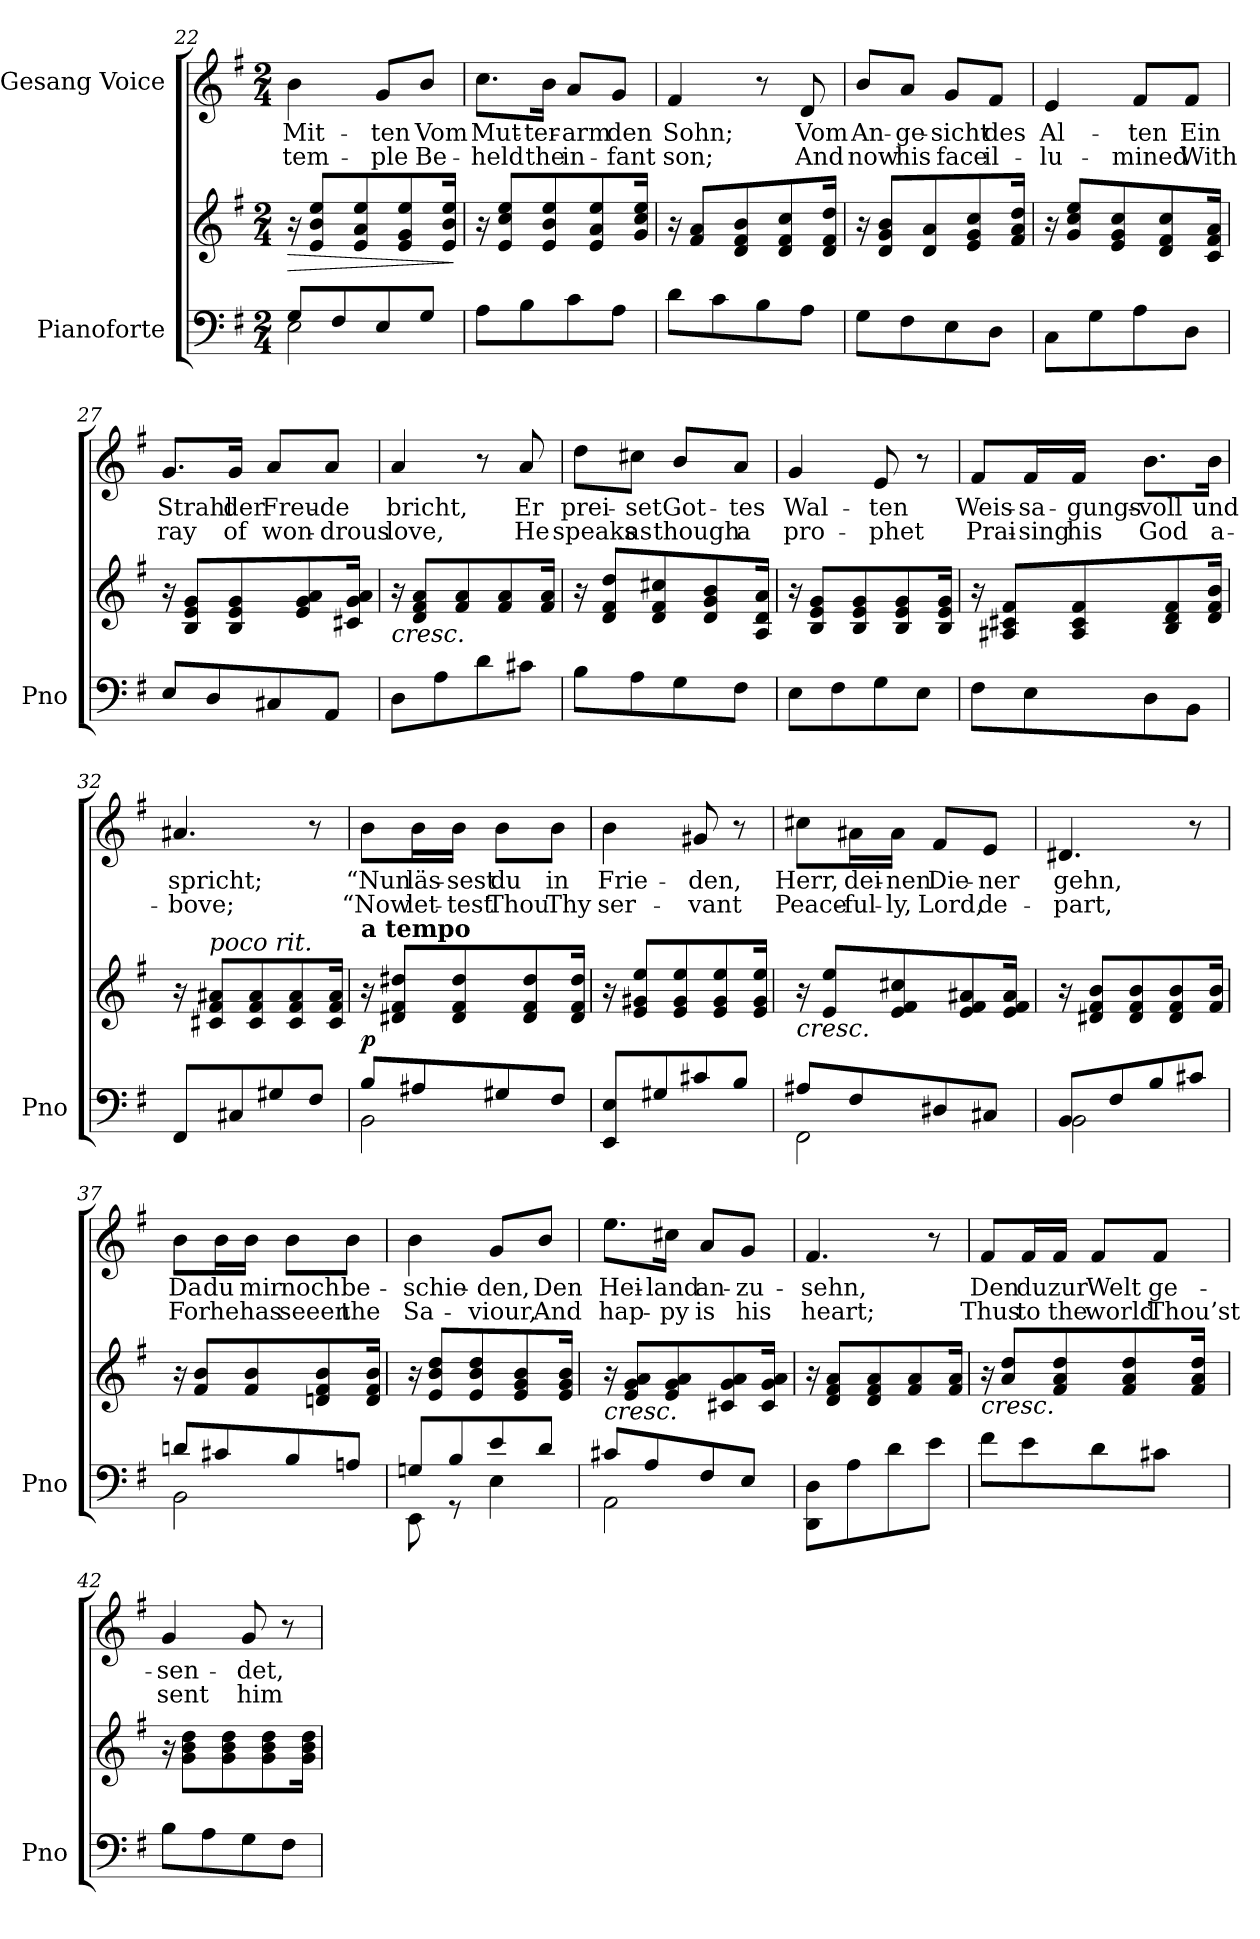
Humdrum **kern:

**kern	**kern	**dynam	**kern	**text	**text
*part2	*part2	*part2	*part1	*part1	*part1
*staff3	*staff2	*staff2/3	*staff1	*staff1	*staff1
*I"Pianoforte	*	*	*I"Gesang Voice	*	*
*I'Pno	*	*	*	*	*
*clefF4	*clefG2	*	*clefG2	*	*
*k[f#]	*k[f#]	*	*k[f#]	*	*
*M2/4	*M2/4	*	*M2/4	*	*
=22	=22	=22	=22	=22	=22
*^	*	*	*	*	*
!	!	!	!LO:HP:b	!	!LO:LY:b	!LO:LY:b
8G/L	2E\	16r	>	4b\	Mit-	tem-
.	.	8e/ 8b/ 8ee/L	.	.	.	.
8F#/	.	.	.	.	.	.
.	.	8e/ 8a/ 8ee/	.	.	.	.
!	!	!	!	!	!LO:LY:b	!LO:LY:b
8E/	.	.	.	8g/L	-ten	-ple
.	.	8e/ 8g/ 8ee/	.	.	.	.
!	!	!	!	!	!LO:LY:b	!LO:LY:b
8G/J	.	.	.	8b/J	Vom	Be-
.	.	16e/ 16b/ 16ee/Jk	.	.	.	.
*v	*v	*	*	*	*	*
.	.	]	.	.	.
=23	=23	=23	=23	=23	=23
!	!	!	!	!LO:LY:b	!LO:LY:b
8A\L	16r	.	8.cc\L	Mut-	-held
.	8e/ 8cc/ 8ee/L	.	.	.	.
8B\	.	.	.	.	.
!	!	!	!	!LO:LY:b	!LO:LY:b
.	8e/ 8b/ 8ee/	.	16b\Jk	-ter-	the
!	!	!	!	!LO:LY:b	!LO:LY:b
8c\	.	.	8a/L	-arm	in-
.	8e/ 8a/ 8ee/	.	.	.	.
!	!	!	!	!LO:LY:b	!LO:LY:b
8A\J	.	.	8g/J	den	-fant
.	16g/ 16cc/ 16ee/Jk	.	.	.	.
=24	=24	=24	=24	=24	=24
!	!	!	!	!LO:LY:b	!LO:LY:b
8d\L	16r	.	4f#/	Sohn;	son;
.	8f#/ 8a/L	.	.	.	.
8c\	.	.	.	.	.
.	8d/ 8f#/ 8b/	.	.	.	.
8B\	.	.	8r	.	.
.	8d/ 8f#/ 8cc/	.	.	.	.
!	!	!	!	!LO:LY:b	!LO:LY:b
8A\J	.	.	8d/	Vom	And
.	16d/ 16f#/ 16dd/Jk	.	.	.	.
=25	=25	=25	=25	=25	=25
!	!	!	!	!LO:LY:b	!LO:LY:b
8G\L	16r	.	8b/L	An-	now
.	8d/ 8g/ 8b/L	.	.	.	.
!	!	!	!	!LO:LY:b	!LO:LY:b
8F#\	.	.	8a/J	-ge-	his
.	8d/ 8a/	.	.	.	.
!	!	!	!	!LO:LY:b	!LO:LY:b
8E\	.	.	8g/L	-sicht	face
.	8e/ 8g/ 8cc/	.	.	.	.
!	!	!	!	!LO:LY:b	!LO:LY:b
8D\J	.	.	8f#/J	des	il-
.	16f#/ 16a/ 16dd/Jk	.	.	.	.
!!LO:LB:g=z
=26	=26	=26	=26	=26	=26
!	!	!	!	!LO:LY:b	!LO:LY:b
8C\L	16r	.	4e/	Al-	-lu-
.	8g/ 8cc/ 8ee/L	.	.	.	.
8G\	.	.	.	.	.
.	8e/ 8g/ 8cc/	.	.	.	.
!	!	!	!	!LO:LY:b	!LO:LY:b
8A\	.	.	8f#/L	-ten	-mined
.	8d/ 8f#/ 8cc/	.	.	.	.
!	!	!	!	!LO:LY:b	!LO:LY:b
8D\J	.	.	8f#/J	Ein	With
.	16c/ 16f#/ 16a/Jk	.	.	.	.
=27	=27	=27	=27	=27	=27
!	!	!	!	!LO:LY:b	!LO:LY:b
8E/L	16r	.	8.g/L	Strahl	ray
.	8B/ 8e/ 8g/L	.	.	.	.
8D/	.	.	.	.	.
!	!	!	!	!LO:LY:b	!LO:LY:b
.	8B/ 8e/ 8g/	.	16g/Jk	der	of
!	!	!	!	!LO:LY:b	!LO:LY:b
8C#X/	.	.	8a/L	Freu-	won-
.	8e/ 8g/ 8a/	.	.	.	.
!	!	!	!	!LO:LY:b	!LO:LY:b
8AA/J	.	.	8a/J	-de	-drous
.	16c#X/ 16g/ 16a/Jk	.	.	.	.
=28	=28	=28	=28	=28	=28
!	!LO:TX:b:i:t=cresc.	!	!	!	!
!	!	!	!	!LO:LY:b	!LO:LY:b
8D\L	16r	.	4a/	bricht,	love,
.	8d/ 8f#/ 8a/L	.	.	.	.
8A\	.	.	.	.	.
.	8f#/ 8a/	.	.	.	.
8d\	.	.	8r	.	.
.	8f#/ 8a/	.	.	.	.
!	!	!	!	!LO:LY:b	!LO:LY:b
8c#X\J	.	.	8a/	Er	He
.	16f#/ 16a/Jk	.	.	.	.
=29	=29	=29	=29	=29	=29
!	!	!	!	!LO:LY:b	!LO:LY:b
8B\L	16r	.	8dd\L	prei-	speaks
.	8d/ 8f#/ 8dd/L	.	.	.	.
!	!	!	!	!LO:LY:b	!LO:LY:b
8A\	.	.	8cc#X\J	-set	as
.	8d/ 8f#/ 8cc#X/	.	.	.	.
!	!	!	!	!LO:LY:b	!LO:LY:b
8G\	.	.	8b/L	Got-	though
.	8d/ 8g/ 8b/	.	.	.	.
!	!	!	!	!LO:LY:b	!LO:LY:b
8F#\J	.	.	8a/J	-tes	a
.	16A/ 16d/ 16a/Jk	.	.	.	.
=30	=30	=30	=30	=30	=30
!	!	!	!	!LO:LY:b	!LO:LY:b
8E\L	16r	.	4g/	Wal-	pro-
.	8B/ 8e/ 8g/L	.	.	.	.
8F#\	.	.	.	.	.
.	8B/ 8e/ 8g/	.	.	.	.
!	!	!	!	!LO:LY:b	!LO:LY:b
8G\	.	.	8e/	-ten	-phet
.	8B/ 8e/ 8g/	.	.	.	.
8E\J	.	.	8r	.	.
.	16B/ 16e/ 16g/Jk	.	.	.	.
!!LO:LB:g=z
=31	=31	=31	=31	=31	=31
!	!	!	!	!LO:LY:b	!LO:LY:b
8F#\L	16r	.	8f#/L	Weis-	Prai-
.	8A#X/ 8c#X/ 8f#/L	.	.	.	.
!	!	!	!	!LO:LY:b	!LO:LY:b
8E\	.	.	16f#/L	-sa-	-sing
!	!	!	!	!LO:LY:b	!LO:LY:b
.	8A#/ 8c#/ 8f#/	.	16f#/JJ	-gungs-	his
!	!	!	!	!LO:LY:b	!LO:LY:b
8D\	.	.	8.b\L	-voll	God
.	8B/ 8d/ 8f#/	.	.	.	.
8BB\J	.	.	.	.	.
!	!	!	!	!LO:LY:b	!LO:LY:b
.	16d/ 16f#/ 16b/Jk	.	16b\Jk	und	a-
=32	=32	=32	=32	=32	=32
!	!	!	!	!LO:LY:b	!LO:LY:b
8FF#/L	16r	.	4.a#X/	spricht;	-bove;
!	!LO:TX:a:i:t=poco rit.	!	!	!	!
.	8c#X/ 8f#/ 8a#X/L	.	.	.	.
8C#X/	.	.	.	.	.
.	8c#/ 8f#/ 8a#/	.	.	.	.
8G#X/	.	.	.	.	.
.	8c#/ 8f#/ 8a#/	.	.	.	.
8F#/J	.	.	8r	.	.
.	16c#/ 16f#/ 16a#/Jk	.	.	.	.
=33	=33	=33	=33	=33	=33
*^	*	*	*	*	*
!	!	!LO:TX:a:B:t=a tempo	!	!	!	!
!	!	!	!LO:DY:b	!	!LO:LY:b	!LO:LY:b
8B/L	2BB\	16r	p	8b\L	“Nun	“Now
.	.	8d#X/ 8f#/ 8dd#X/L	.	.	.	.
!	!	!	!	!	!LO:LY:b	!LO:LY:b
8A#X/	.	.	.	16b\L	läs-	let-
!	!	!	!	!	!LO:LY:b	!LO:LY:b
.	.	8d#/ 8f#/ 8dd#/	.	16b\JJ	-sest	-test
!	!	!	!	!	!LO:LY:b	!LO:LY:b
8G#X/	.	.	.	8b\L	du	Thou
.	.	8d#/ 8f#/ 8dd#/	.	.	.	.
!	!	!	!	!	!LO:LY:b	!LO:LY:b
8F#/J	.	.	.	8b\J	in	Thy
.	.	16d#/ 16f#/ 16dd#/Jk	.	.	.	.
*v	*v	*	*	*	*	*
=34	=34	=34	=34	=34	=34
!	!	!	!	!LO:LY:b	!LO:LY:b
8EE/ 8E/L	16r	.	4b\	Frie-	ser-
.	8e/ 8g#X/ 8ee/L	.	.	.	.
8G#X/	.	.	.	.	.
.	8e/ 8g#/ 8ee/	.	.	.	.
!	!	!	!	!LO:LY:b	!LO:LY:b
8c#X/	.	.	8g#X/	-den,	-vant
.	8e/ 8g#/ 8ee/	.	.	.	.
8B/J	.	.	8r	.	.
.	16e/ 16g#/ 16ee/Jk	.	.	.	.
=35	=35	=35	=35	=35	=35
*^	*	*	*	*	*
!	!	!LO:TX:b:i:t=cresc.	!	!	!	!
!	!	!	!	!	!LO:LY:b	!LO:LY:b
8A#X::/L	2FF#\	16r	.	8cc#X\L	Herr,	Peace-
.	.	8e/ 8ee/L	.	.	.	.
!	!	!	!	!	!LO:LY:b	!LO:LY:b
8F#/	.	.	.	16a#X\L	dei-	-ful-
!	!	!	!	!	!LO:LY:b	!LO:LY:b
.	.	8e/ 8f#/ 8cc#X/	.	16a#\JJ	-nen	-ly,
!	!	!	!	!	!LO:LY:b	!LO:LY:b
8D#X/	.	.	.	8f#/L	Die-	Lord,
.	.	8e/ 8f#/ 8a#X/	.	.	.	.
!	!	!	!	!	!LO:LY:b	!LO:LY:b
8C#X/J	.	.	.	8e/J	-ner	de-
.	.	16e/ 16f#/ 16a#/Jk	.	.	.	.
!!LO:LB:g=z
=36	=36	=36	=36	=36	=36	=36
!	!	!	!	!	!LO:LY:b	!LO:LY:b
8BB/L	2BB\	16r	.	4.d#X/	gehn,	-part,
.	.	8d#X/ 8f#/ 8b/L	.	.	.	.
8F#/	.	.	.	.	.	.
.	.	8d#/ 8f#/ 8b/	.	.	.	.
8B/	.	.	.	.	.	.
.	.	8d#/ 8f#/ 8b/	.	.	.	.
8c#X/J	.	.	.	8r	.	.
.	.	16f#/ 16b/Jk	.	.	.	.
=37	=37	=37	=37	=37	=37	=37
!	!	!	!	!	!LO:LY:b	!LO:LY:b
8dn/L	2BB\	16r	.	8b\L	Da	For
.	.	8f#/ 8b/L	.	.	.	.
!	!	!	!	!	!LO:LY:b	!LO:LY:b
8c#X/	.	.	.	16b\L	du	he
!	!	!	!	!	!LO:LY:b	!LO:LY:b
.	.	8f#/ 8b/	.	16b\JJ	mir	has
!	!	!	!	!	!LO:LY:b	!LO:LY:b
8B/	.	.	.	8b\L	noch	seeen
.	.	8dn/ 8f#/ 8b/	.	.	.	.
!	!	!	!	!	!LO:LY:b	!LO:LY:b
8An/J	.	.	.	8b\J	be-	the
.	.	16d/ 16f#/ 16b/Jk	.	.	.	.
=38	=38	=38	=38	=38	=38	=38
!	!	!	!	!	!LO:LY:b	!LO:LY:b
8Gn::/L	8EE\	16r	.	4b\	-schie-	Sa-
.	.	8e/ 8b/ 8dd/L	.	.	.	.
8B/	8r	.	.	.	.	.
.	.	8e/ 8b/ 8dd/	.	.	.	.
!	!	!	!	!	!LO:LY:b	!LO:LY:b
8e/	4E\	.	.	8g/L	-den,	-viour,
.	.	8e/ 8g/ 8b/	.	.	.	.
!	!	!	!	!	!LO:LY:b	!LO:LY:b
8d/J	.	.	.	8b/J	Den	And
.	.	16e/ 16g/ 16b/Jk	.	.	.	.
=39	=39	=39	=39	=39	=39	=39
!	!	!LO:TX:b:i:t=cresc.	!	!	!	!
!	!	!	!	!	!LO:LY:b	!LO:LY:b
8c#X::/L	2AA\	16r	.	8.ee\L	Hei-	hap-
.	.	8e/ 8g/ 8a/L	.	.	.	.
8A/	.	.	.	.	.	.
!	!	!	!	!	!LO:LY:b	!LO:LY:b
.	.	8e/ 8g/ 8a/	.	16cc#X\Jk	-land	-py
!	!	!	!	!	!LO:LY:b	!LO:LY:b
8F#/	.	.	.	8a/L	an-	is
.	.	8c#X/ 8g/ 8a/	.	.	.	.
!	!	!	!	!	!LO:LY:b	!LO:LY:b
8E/J	.	.	.	8g/J	-zu-	his
.	.	16c#/ 16g/ 16a/Jk	.	.	.	.
*v	*v	*	*	*	*	*
=40	=40	=40	=40	=40	=40
!	!	!	!	!LO:LY:b	!LO:LY:b
8DD\ 8D\L	16r	.	4.f#/	-sehn,	heart;
.	8d/ 8f#/ 8a/L	.	.	.	.
8A\	.	.	.	.	.
.	8d/ 8f#/ 8a/	.	.	.	.
8d\	.	.	.	.	.
.	8f#/ 8a/	.	.	.	.
8e\J	.	.	8r	.	.
.	16f#/ 16a/Jk	.	.	.	.
!!LO:PB:g=z
=41	=41	=41	=41	=41	=41
!	!LO:TX:b:i:t=cresc.	!	!	!	!
!	!	!	!	!LO:LY:b	!LO:LY:b
8f#\L	16r	.	8f#/L	Den	Thus
.	8a/ 8dd/L	.	.	.	.
!	!	!	!	!LO:LY:b	!LO:LY:b
8e\	.	.	16f#/L	du	to
!	!	!	!	!LO:LY:b	!LO:LY:b
.	8f#/ 8a/ 8dd/	.	16f#/JJ	zur	the
!	!	!	!	!LO:LY:b	!LO:LY:b
8d\	.	.	8f#/L	Welt	world
.	8f#/ 8a/ 8dd/	.	.	.	.
!	!	!	!	!LO:LY:b	!LO:LY:b
8c#X\J	.	.	8f#/J	ge-	Thou’st
.	16f#/ 16a/ 16dd/Jk	.	.	.	.
=42	=42	=42	=42	=42	=42
!	!	!	!	!LO:LY:b	!LO:LY:b
8B\L	16r	.	4g/	-sen-	sent
.	8g\ 8b\ 8dd\L	.	.	.	.
8A\	.	.	.	.	.
.	8g\ 8b\ 8dd\	.	.	.	.
!	!	!	!	!LO:LY:b	!LO:LY:b
8G\	.	.	8g/	-det,	him
.	8g\ 8b\ 8dd\	.	.	.	.
8F#\J	.	.	8r	.	.
.	16g\ 16b\ 16dd\Jk	.	.	.	.
=	=	=	=	=	=
*-	*-	*-	*-	*-	*-
